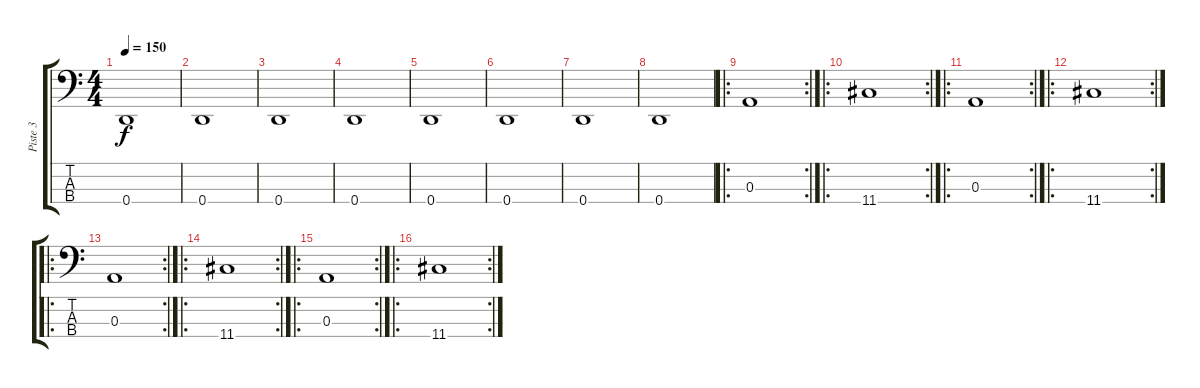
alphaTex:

\track ("Piste 3" "Piste 3") {instrument electricbasspick}
\staff {score tabs}
\tuning (G2 D2 A1 D1) {hide}
\ts (4 4)
\tempo 150
\clef f4
\ks c
0.4.1{dy f} |
0.4.1 |
0.4.1 |
0.4.1 |
0.4.1 |
0.4.1 |
0.4.1 |
0.4.1 |
\ro
\rc 2
0.3.1 |
\ro
\rc 2
11.4.1 |
\ro
\rc 2
0.3.1 |
\ro
\rc 2
11.4.1 |
\ro
\rc 2
0.3.1 |
\ro
\rc 2
11.4.1 |
\ro
\rc 2
0.3.1 |
\ro
\rc 2
11.4.1
